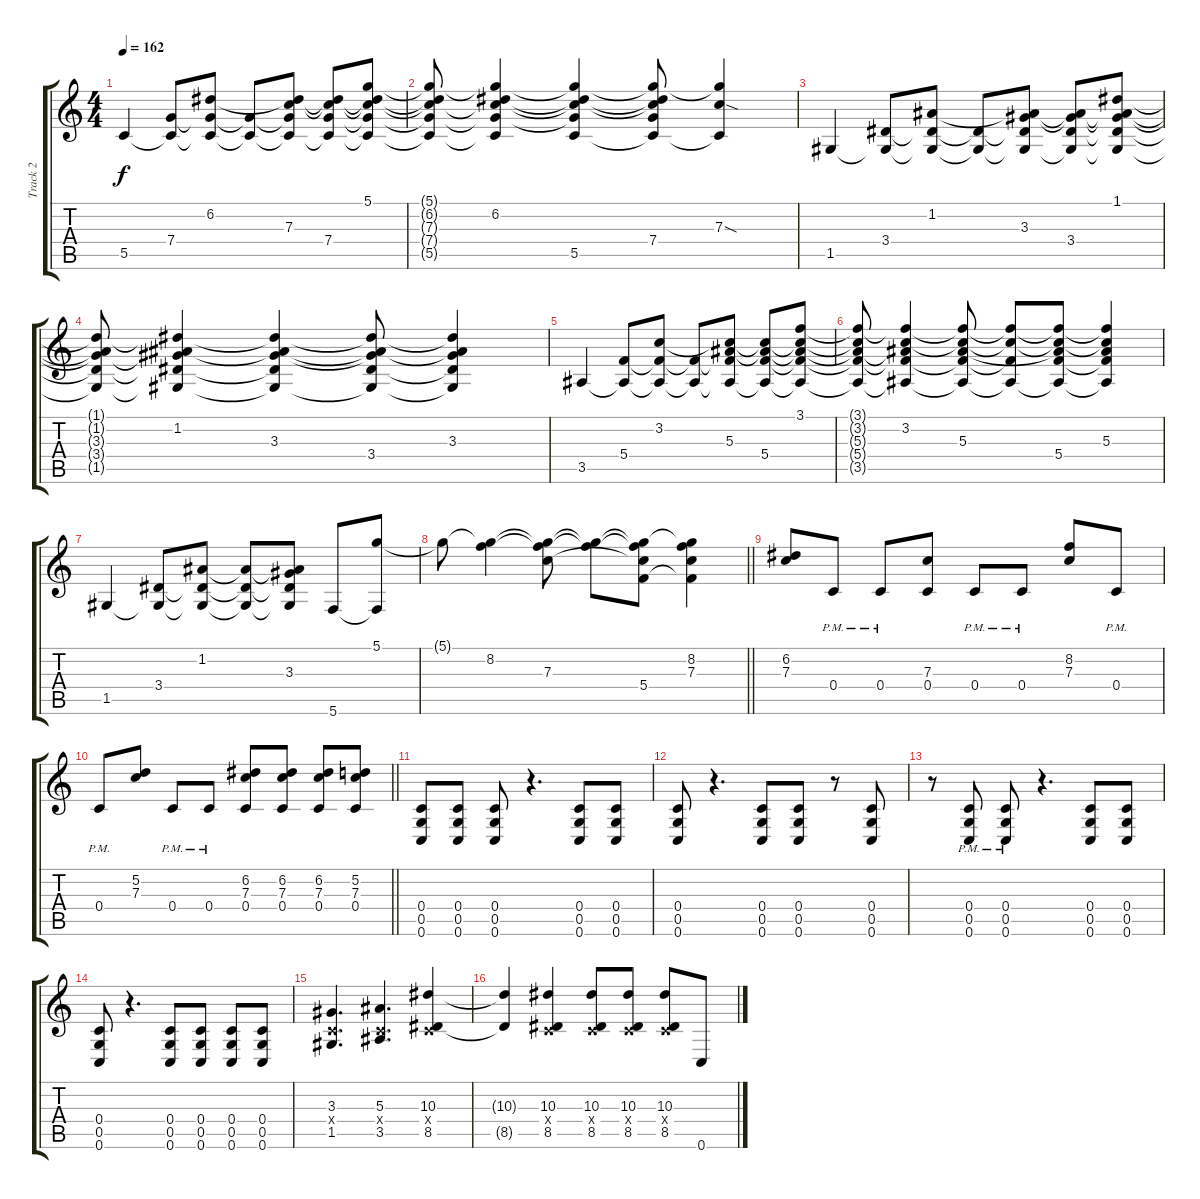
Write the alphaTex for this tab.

\track ("Track 2" "Track 2") {instrument distortionguitar}
\staff {score tabs}
\tuning (D4 A3 F3 C3 G2 C2) {hide}
\ts (4 4)
\tempo 162
\clef g2
\ks c
5.5.4{dy f} (7.4 5.5{t}).8 (6.2 7.4{t} 5.5{t}).8 (7.4{t} 5.5{t}).8 (6.2{t} 7.3 7.4{t} 5.5{t}).8 (6.2{t} 7.3{t} 7.4 5.5{t}).8 (5.1 6.2{t} 7.3{t} 7.4{t} 5.5{t}).8 |
(5.1{t} 6.2{t} 7.3{t} 7.4{t} 5.5{t}).8 (5.1{t} 6.2 7.3{t} 7.4{t} 5.5{t}).4 (5.1{t} 6.2{t} 7.3{t} 7.4{t} 5.5).4 (5.1{t} 6.2{t} 7.3{t} 7.4 5.5{t}).8 (5.1{t} 7.3{sod} 5.5{t}).4 |
1.5.4 (3.4 1.5{t}).8 (1.2 3.4{t} 1.5{t}).8 (3.4{t} 1.5{t}).8 (1.2{t} 3.3 3.4{t} 1.5{t}).8 (1.2{t} 3.3{t} 3.4 1.5{t}).8 (1.1 1.2{t} 3.3{t} 3.4{t} 1.5{t}).8 |
(1.1{t} 1.2{t} 3.3{t} 3.4{t} 1.5{t}).8 (1.1{t} 1.2 3.3{t} 3.4{t} 1.5{t}).4 (1.1{t} 1.2{t} 3.3 3.4{t} 1.5{t}).4 (1.1{t} 1.2{t} 3.3{t} 3.4 1.5{t}).8 (1.1{t} 1.2{t} 3.3 3.4{t} 1.5{t}).4 |
3.5.4 (5.4 3.5{t}).8 (3.2 5.4{t} 3.5{t}).8 (5.4{t} 3.5{t}).8 (3.2{t} 5.3 5.4{t} 3.5{t}).8 (3.2{t} 5.3{t} 5.4 3.5{t}).8 (3.1 3.2{t} 5.3{t} 5.4{t} 3.5{t}).8 |
(3.1{t} 3.2{t} 5.3{t} 5.4{t} 3.5{t}).8 (3.1{t} 3.2 5.3{t} 5.4{t} 3.5{t}).4 (3.1{t} 3.2{t} 5.3 5.4{t} 3.5{t}).8 (3.1{t} 3.2{t} 5.4{t} 3.5{t}).8 (3.1{t} 3.2{t} 5.3{t} 5.4 3.5{t}).8 (3.1{t} 3.2{t} 5.3 5.4{t} 3.5{t}).4 |
1.5.4 (3.4 1.5{t}).8 (1.2 3.4{t} 1.5{t}).8 (1.2{t} 3.4{t} 1.5{t}).8 (1.2{t} 3.3 3.4{t} 1.5{t}).8 5.6.8 (5.1 5.6{t}).8 |
\barLineRight lightlight
5.1{t}.8 (5.1{t} 8.2).4 (5.1{t} 8.2{t} 7.3).8 (5.1{t} 8.2{t}).8 (5.1{t} 8.2{t} 7.3{t} 5.4).8 (5.1{t} 8.2 7.3 5.4{t}).4 |
(6.2 7.3).8 0.4{pm}.8 0.4{pm}.8 (7.3 0.4).8 0.4{pm}.8 0.4{pm}.8 (8.2 7.3).8 0.4{pm}.8 |
\barLineRight lightlight
0.4{pm}.8 (5.2 7.3).8 0.4{pm}.8 0.4{pm}.8 (6.2 7.3 0.4).8 (6.2 7.3 0.4).8 (6.2 7.3 0.4).8 (5.2 7.3 0.4).8 |
(0.4 0.5 0.6).8 (0.4 0.5 0.6).8 (0.4 0.5 0.6).8 r.4{d} (0.4 0.5 0.6).8 (0.4 0.5 0.6).8 |
(0.4 0.5 0.6).8 r.4{d} (0.4 0.5 0.6).8 (0.4 0.5 0.6).8 r.8 (0.4 0.5 0.6).8 |
r.8 (0.4{pm} 0.5{pm} 0.6{pm}).8 (0.4{pm} 0.5{pm} 0.6{pm}).8 r.4{d} (0.4 0.5 0.6).8 (0.4 0.5 0.6).8 |
(0.4 0.5 0.6).8 r.4{d} (0.4 0.5 0.6).8 (0.4 0.5 0.6).8 (0.4 0.5 0.6).8 (0.4 0.5 0.6).8 |
(3.3 0.4{x} 1.5).4{d} (5.3 0.4{x} 3.5).4{d} (10.3 0.4{x} 8.5).4 |
(10.3{t} 8.5{t}).4 (10.3 0.4{x} 8.5).4 (10.3 0.4{x} 8.5).8 (10.3 0.4{x} 8.5).8 (10.3 0.4{x} 8.5).8 0.6.8
